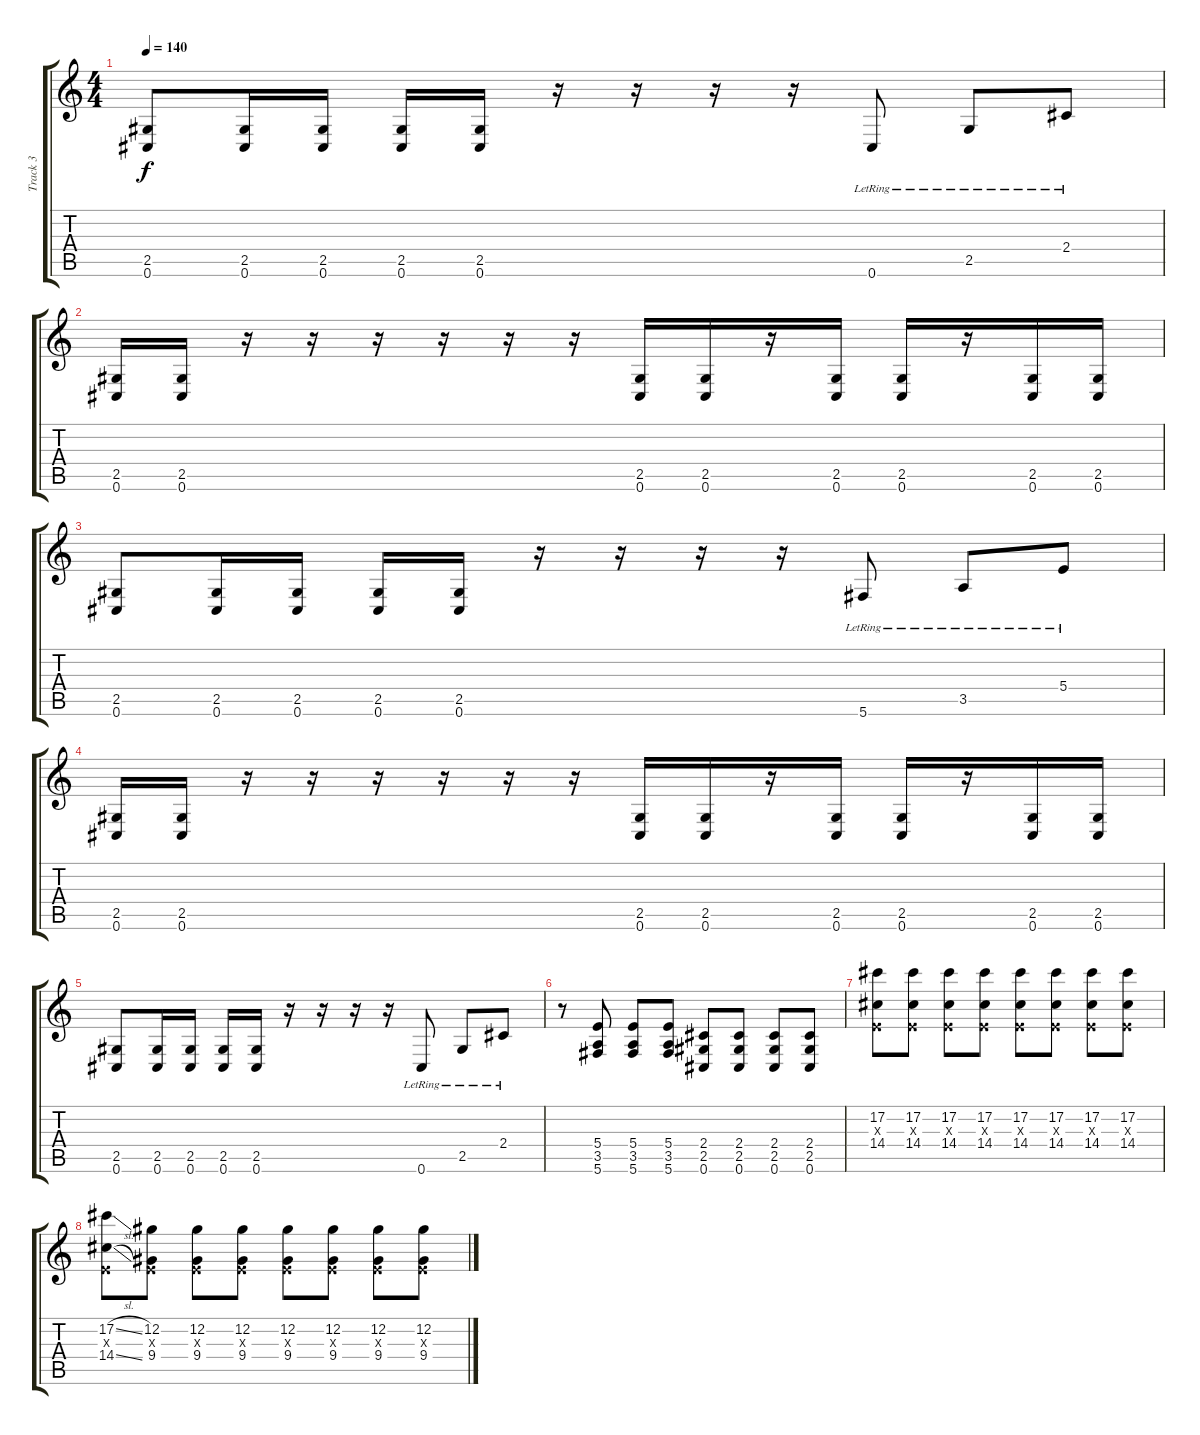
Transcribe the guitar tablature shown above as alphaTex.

\track ("Track 3" "Track 3") {instrument distortionguitar}
\staff {score tabs}
\tuning (Db4 Ab3 E3 B2 Gb2 Db2) {hide}
\ts (4 4)
\tempo 140
\clef g2
\ks c
(2.5 0.6).8{dy f} (2.5 0.6).16 (2.5 0.6).16 (2.5 0.6).16 (2.5 0.6).16 r.16 r.16 r.16 r.16 0.6{lr}.8 2.5{lr}.8 2.4{lr}.8 |
(2.5 0.6).16 (2.5 0.6).16 r.16 r.16 r.16 r.16 r.16 r.16 (2.5 0.6).16 (2.5 0.6).16 r.16 (2.5 0.6).16 (2.5 0.6).16 r.16 (2.5 0.6).16 (2.5 0.6).16 |
(2.5 0.6).8 (2.5 0.6).16 (2.5 0.6).16 (2.5 0.6).16 (2.5 0.6).16 r.16 r.16 r.16 r.16 5.6{lr}.8 3.5{lr}.8 5.4{lr}.8 |
(2.5 0.6).16 (2.5 0.6).16 r.16 r.16 r.16 r.16 r.16 r.16 (2.5 0.6).16 (2.5 0.6).16 r.16 (2.5 0.6).16 (2.5 0.6).16 r.16 (2.5 0.6).16 (2.5 0.6).16 |
(2.5 0.6).8 (2.5 0.6).16 (2.5 0.6).16 (2.5 0.6).16 (2.5 0.6).16 r.16 r.16 r.16 r.16 0.6{lr}.8 2.5{lr}.8 2.4{lr}.8 |
r.8 (5.4 3.5 5.6).8 (5.4 3.5 5.6).8 (5.4 3.5 5.6).8 (2.4 2.5 0.6).8 (2.4 2.5 0.6).8 (2.4 2.5 0.6).8 (2.4 2.5 0.6).8 |
(17.2 0.3{x} 14.4).8 (17.2 0.3{x} 14.4).8 (17.2 0.3{x} 14.4).8 (17.2 0.3{x} 14.4).8 (17.2 0.3{x} 14.4).8 (17.2 0.3{x} 14.4).8 (17.2 0.3{x} 14.4).8 (17.2 0.3{x} 14.4).8 |
(17.2{sl} 0.3{x} 14.4{sl}).8 (12.2 0.3{x} 9.4).8 (12.2 0.3{x} 9.4).8 (12.2 0.3{x} 9.4).8 (12.2 0.3{x} 9.4).8 (12.2 0.3{x} 9.4).8 (12.2 0.3{x} 9.4).8 (12.2{sl} 0.3{x} 9.4{sl}).8
